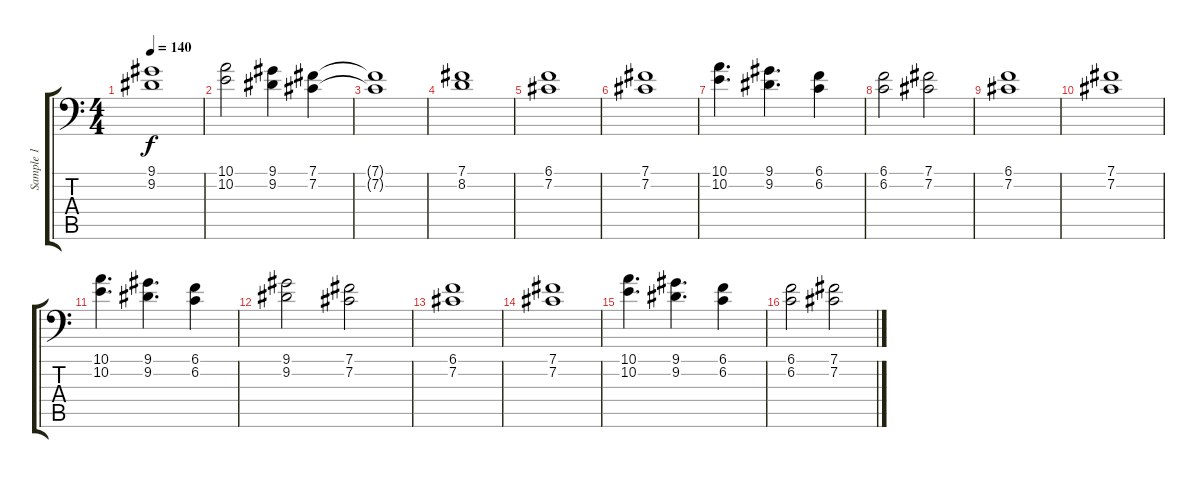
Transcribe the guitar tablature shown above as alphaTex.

\track ("Sample 1" "Sample 1") {instrument choiraahs}
\staff {score tabs}
\tuning (B3 Gb3 D3 A2 E2 A1) {hide}
\ts (4 4)
\tempo 140
\clef f4
\ks c
(9.1 9.2).1{dy f} |
(10.1 10.2).2 (9.1 9.2).4 (7.1 7.2).4 |
(7.1{t} 7.2{t}).1 |
(7.1 8.2).1 |
(6.1 7.2).1 |
(7.1 7.2).1 |
(10.1 10.2).4{d} (9.1 9.2).4{d} (6.1 6.2).4 |
(6.1 6.2).2 (7.1 7.2).2 |
(6.1 7.2).1 |
(7.1 7.2).1 |
(10.1 10.2).4{d} (9.1 9.2).4{d} (6.1 6.2).4 |
(9.1 9.2).2 (7.1 7.2).2 |
(6.1 7.2).1 |
(7.1 7.2).1 |
(10.1 10.2).4{d} (9.1 9.2).4{d} (6.1 6.2).4 |
(6.1 6.2).2 (7.1 7.2).2
